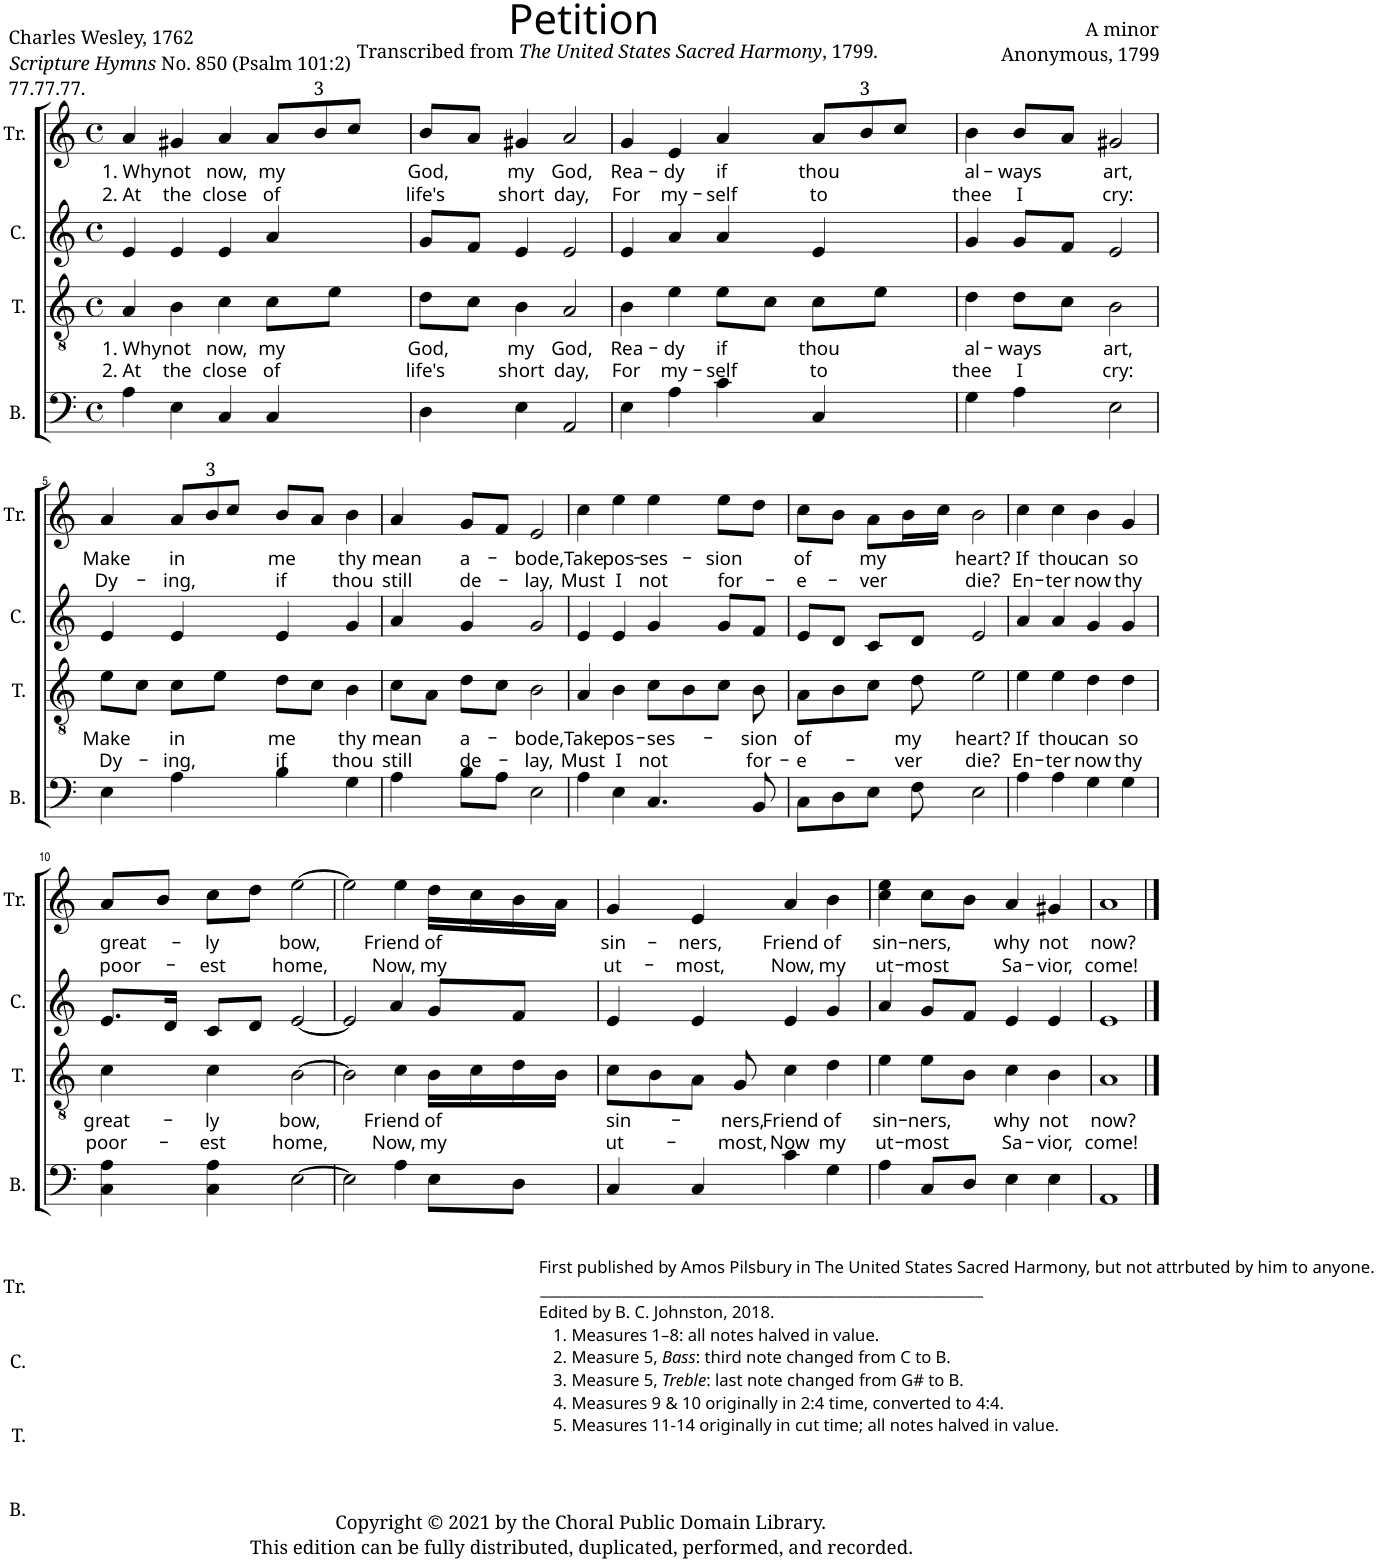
**kern	**kern	**text	**text	**kern	**kern	**text	**text
*part4	*part3	*part3	*part3	*part2	*part1	*part1	*part1
*staff4	*staff3	*staff3	*staff3	*staff2	*staff1	*staff1	*staff1
*I"B.	*I"T.	*	*	*I"C.	*I"Tr.	*	*
*I'B.	*I'T.	*	*	*I'C.	*I'Tr.	*	*
*clefF4	*clefGv2	*	*	*clefG2	*clefG2	*	*
*k[]	*k[]	*	*	*k[]	*k[]	*	*
*M4/4	*M4/4	*	*	*M4/4	*M4/4	*	*
*met(c)	*met(c)	*	*	*met(c)	*met(c)	*	*
=1	=1	=1	=1	=1	=1	=1	=1
!	!	!LO:LY:b	!LO:LY:b	!	!	!LO:LY:b	!LO:LY:b
4A\	4A/	1. Why	2. At	4e/	4a/	1. Why	2. At
!	!	!LO:LY:b	!LO:LY:b	!	!	!LO:LY:b	!LO:LY:b
4E\	4B\	not	the	4e/	4g#X/	not	the
!	!	!LO:LY:b	!LO:LY:b	!	!	!LO:LY:b	!LO:LY:b
4C/	4c\	now,	close	4e/	4a/	now,	close
!	!	!LO:LY:b	!LO:LY:b	!	!	!	!
*	*	*	*	*	*Xbrackettup	*	*
!	!	!	!	!	!	!LO:LY:b	!LO:LY:b
4C/	8c\L	my	of	4a/	12a/L	my	of
.	.	.	.	.	12b/	.	.
.	8e\J	.	.	.	.	.	.
.	.	.	.	.	12cc/J	.	.
=2	=2	=2	=2	=2	=2	=2	=2
!	!	!LO:LY:b	!LO:LY:b	!	!	!LO:LY:b	!LO:LY:b
4D\	8d\L	God,	life's	8g/L	8b/L	God,	life's
.	8c\J	.	.	8f/J	8a/J	.	.
!	!	!LO:LY:b	!LO:LY:b	!	!	!LO:LY:b	!LO:LY:b
4E\	4B\	my	short	4e/	4g#X/	my	short
!	!	!LO:LY:b	!LO:LY:b	!	!	!LO:LY:b	!LO:LY:b
2AA/	2A/	God,	day,	2e/	2a/	God,	day,
=3	=3	=3	=3	=3	=3	=3	=3
!	!	!LO:LY:b	!LO:LY:b	!	!	!LO:LY:b	!LO:LY:b
4E\	4B\	Rea-	For	4e/	4g/	Rea-	For
!	!	!LO:LY:b	!LO:LY:b	!	!	!LO:LY:b	!LO:LY:b
4A\	4e\	-dy	my-	4a/	4e/	-dy	my-
!	!	!LO:LY:b	!LO:LY:b	!	!	!LO:LY:b	!LO:LY:b
4c\	8e\L	if	-self	4a/	4a/	if	-self
.	8c\J	.	.	.	.	.	.
!	!	!LO:LY:b	!LO:LY:b	!	!	!LO:LY:b	!LO:LY:b
4C/	8c\L	thou	to	4e/	12a/L	thou	to
.	.	.	.	.	12b/	.	.
.	8e\J	.	.	.	.	.	.
.	.	.	.	.	12cc/J	.	.
=4	=4	=4	=4	=4	=4	=4	=4
!	!	!LO:LY:b	!LO:LY:b	!	!	!LO:LY:b	!LO:LY:b
4G\	4d\	al-	thee	4g/	4b\	al-	thee
!	!	!LO:LY:b	!LO:LY:b	!	!	!LO:LY:b	!LO:LY:b
4A\	8d\L	-ways	I	8g/L	8b/L	-ways	I
.	8c\J	.	.	8f/J	8a/J	.	.
!	!	!LO:LY:b	!LO:LY:b	!	!	!LO:LY:b	!LO:LY:b
2E\	2B\	art,	cry:	2e/	2g#X/	art,	cry:
!!LO:LB:g=z
=5	=5	=5	=5	=5	=5	=5	=5
!	!	!LO:LY:b	!LO:LY:b	!	!	!LO:LY:b	!LO:LY:b
4E\	8e\L	Make	Dy-	4e/	4a/	Make	Dy-
.	8c\J	.	.	.	.	.	.
!	!	!LO:LY:b	!LO:LY:b	!	!	!LO:LY:b	!LO:LY:b
4A\	8c\L	in	-ing,	4e/	12a/L	in	-ing,
.	.	.	.	.	12b/	.	.
.	8e\J	.	.	.	.	.	.
.	.	.	.	.	12cc/J	.	.
!	!	!LO:LY:b	!LO:LY:b	!	!	!LO:LY:b	!LO:LY:b
4B\	8d\L	me	if	4e/	8b/L	me	if
.	8c\J	.	.	.	8a/J	.	.
!	!	!LO:LY:b	!LO:LY:b	!	!	!LO:LY:b	!LO:LY:b
4G\	4B\	thy	thou	4g/	4b\	thy	thou
=6	=6	=6	=6	=6	=6	=6	=6
!	!	!LO:LY:b	!LO:LY:b	!	!	!LO:LY:b	!LO:LY:b
4A\	8c\L	mean	still	4a/	4a/	mean	still
.	8A\J	.	.	.	.	.	.
!	!	!LO:LY:b	!LO:LY:b	!	!	!LO:LY:b	!LO:LY:b
8B\L	8d\L	a-	de-	4g/	8g/L	a-	de-
8A\J	8c\J	.	.	.	8f/J	.	.
!	!	!LO:LY:b	!LO:LY:b	!	!	!LO:LY:b	!LO:LY:b
2E\	2B\	-bode,	-lay,	2g/	2e/	-bode,	-lay,
=7	=7	=7	=7	=7	=7	=7	=7
!	!	!LO:LY:b	!LO:LY:b	!	!	!LO:LY:b	!LO:LY:b
4A\	4A/	Take	Must	4e/	4cc\	Take	Must
!	!	!LO:LY:b	!LO:LY:b	!	!	!LO:LY:b	!LO:LY:b
4E\	4B\	pos-	I	4e/	4ee\	pos-	I
!	!	!LO:LY:b	!LO:LY:b	!	!	!LO:LY:b	!LO:LY:b
4.C/	8c\L	-ses-	not	4g/	4ee\	-ses-	not
.	8B\	.	.	.	.	.	.
!	!	!	!	!	!	!LO:LY:b	!LO:LY:b
.	8c\J	.	.	8g/L	8ee\L	-sion	for-
!	!	!LO:LY:b	!LO:LY:b	!	!	!	!
8BB/	8B\	-sion	for-	8f/J	8dd\J	.	.
=8	=8	=8	=8	=8	=8	=8	=8
!	!	!LO:LY:b	!LO:LY:b	!	!	!LO:LY:b	!LO:LY:b
8C\L	8A\L	of	-e-	8e/L	8cc\L	of	-e-
8D\	8B\	.	.	8d/J	8b\J	.	.
!	!	!	!	!	!	!LO:LY:b	!LO:LY:b
8E\J	8c\J	.	.	8c/L	8a\L	my	-ver
!	!	!LO:LY:b	!LO:LY:b	!	!	!	!
8F\	8d\	my	-ver	8d/J	16b\L	.	.
.	.	.	.	.	16cc\JJ	.	.
!	!	!LO:LY:b	!LO:LY:b	!	!	!LO:LY:b	!LO:LY:b
2E\	2e\	heart?	die?	2e/	2b\	heart?	die?
=9	=9	=9	=9	=9	=9	=9	=9
!	!	!LO:LY:b	!LO:LY:b	!	!	!LO:LY:b	!LO:LY:b
4A\	4e\	If	En-	4a/	4cc\	If	En-
!	!	!LO:LY:b	!LO:LY:b	!	!	!LO:LY:b	!LO:LY:b
4A\	4e\	thou	-ter	4a/	4cc\	thou	-ter
!	!	!LO:LY:b	!LO:LY:b	!	!	!LO:LY:b	!LO:LY:b
4G\	4d\	can	now	4g/	4b\	can	now
!	!	!LO:LY:b	!LO:LY:b	!	!	!LO:LY:b	!LO:LY:b
4G\	4d\	so	thy	4g/	4g/	so	thy
!!LO:LB:g=z
=10	=10	=10	=10	=10	=10	=10	=10
!	!	!LO:LY:b	!LO:LY:b	!	!	!LO:LY:b	!LO:LY:b
4C\ 4A\	4c\	great-	poor-	8.e/L	8a/L	great-	poor-
.	.	.	.	.	8b/J	.	.
.	.	.	.	16d/Jk	.	.	.
!	!	!LO:LY:b	!LO:LY:b	!	!	!LO:LY:b	!LO:LY:b
4C\ 4A\	4c\	-ly	-est	8c/L	8cc\L	-ly	-est
.	.	.	.	8d/J	8dd\J	.	.
!	!	!LO:LY:b	!LO:LY:b	!	!	!LO:LY:b	!LO:LY:b
[2E\	[2B\	bow,	home,	[2e/	[2ee\	bow,	home,
=11	=11	=11	=11	=11	=11	=11	=11
2E\]	2B\]	.	.	2e/]	2ee\]	.	.
!	!	!LO:LY:b	!LO:LY:b	!	!	!LO:LY:b	!LO:LY:b
4A\	4c\	Friend	Now,	4a/	4ee\	Friend	Now,
!	!	!LO:LY:b	!LO:LY:b	!	!	!LO:LY:b	!LO:LY:b
8E\L	16B\LL	of	my	8g/L	16dd\LL	of	my
.	16c\	.	.	.	16cc\	.	.
8D\J	16d\	.	.	8f/J	16b\	.	.
.	16B\JJ	.	.	.	16a\JJ	.	.
=12	=12	=12	=12	=12	=12	=12	=12
!LO:TX:b:t=First published by Amos Pilsbury in The United States Sacred Harmony, but not attrbuted by him to anyone.	!	!	!	!	!	!	!
!LO:TX:b:t=____________________________________________________________	!	!	!	!	!	!	!
!LO:TX:b:t=Edited by B. C. Johnston, 2018.	!	!	!	!	!	!	!
!LO:TX:b:t=1. Measures 1–8&colon; all notes halved in value.	!	!	!	!	!	!	!
!LO:TX:b:t=2. Measure 5,	!	!	!	!	!	!	!
!LO:TX:b:i:t=Bass	!	!	!	!	!	!	!
!LO:TX:b:t=&colon; third note changed from C to B.	!	!	!	!	!	!	!
!LO:TX:b:t=3. Measure 5,	!	!	!	!	!	!	!
!LO:TX:b:i:t=Treble	!	!	!	!	!	!	!
!LO:TX:b:t=&colon; last note changed from G# to B.	!	!	!	!	!	!	!
!LO:TX:b:t=4. Measures 9 & 10 originally in 2&colon;4 time, converted to 4&colon;4.	!	!	!	!	!	!	!
!LO:TX:b:t=5. Measures 11-14 originally in cut time; all notes halved in value.	!	!	!	!	!	!	!
!	!	!LO:LY:b	!LO:LY:b	!	!	!LO:LY:b	!LO:LY:b
4C/	8c\L	sin-	ut-	4e/	4g/	sin-	ut-
.	8B\	.	.	.	.	.	.
!	!	!	!	!	!	!LO:LY:b	!LO:LY:b
4C/	8A\J	.	.	4e/	4e/	-ners,	-most,
!	!	!LO:LY:b	!LO:LY:b	!	!	!	!
.	8G/	-ners,	-most,	.	.	.	.
!	!	!LO:LY:b	!LO:LY:b	!	!	!LO:LY:b	!LO:LY:b
4c\	4c\	Friend	Now	4e/	4a/	Friend	Now,
!	!	!LO:LY:b	!LO:LY:b	!	!	!LO:LY:b	!LO:LY:b
4G\	4d\	of	my	4g/	4b\	of	my
=13	=13	=13	=13	=13	=13	=13	=13
!	!	!LO:LY:b	!LO:LY:b	!	!	!LO:LY:b	!LO:LY:b
4A\	4e\	sin-	ut-	4a/	4cc\ 4ee\	sin-	ut-
!	!	!LO:LY:b	!LO:LY:b	!	!	!LO:LY:b	!LO:LY:b
8C/L	8e\L	-ners,	-most	8g/L	8cc\L	-ners,	-most
8D/J	8B\J	.	.	8f/J	8b\J	.	.
!	!	!LO:LY:b	!LO:LY:b	!	!	!LO:LY:b	!LO:LY:b
4E\	4c\	why	Sa-	4e/	4a/	why	Sa-
!	!	!LO:LY:b	!LO:LY:b	!	!	!LO:LY:b	!LO:LY:b
4E\	4B\	not	-vior,	4e/	4g#X/	not	-vior,
=14	=14	=14	=14	=14	=14	=14	=14
!	!	!LO:LY:b	!LO:LY:b	!	!	!LO:LY:b	!LO:LY:b
1AA	1A	now?	come!	1e	1a	now?	come!
==	==	==	==	==	==	==	==
*-	*-	*-	*-	*-	*-	*-	*-
